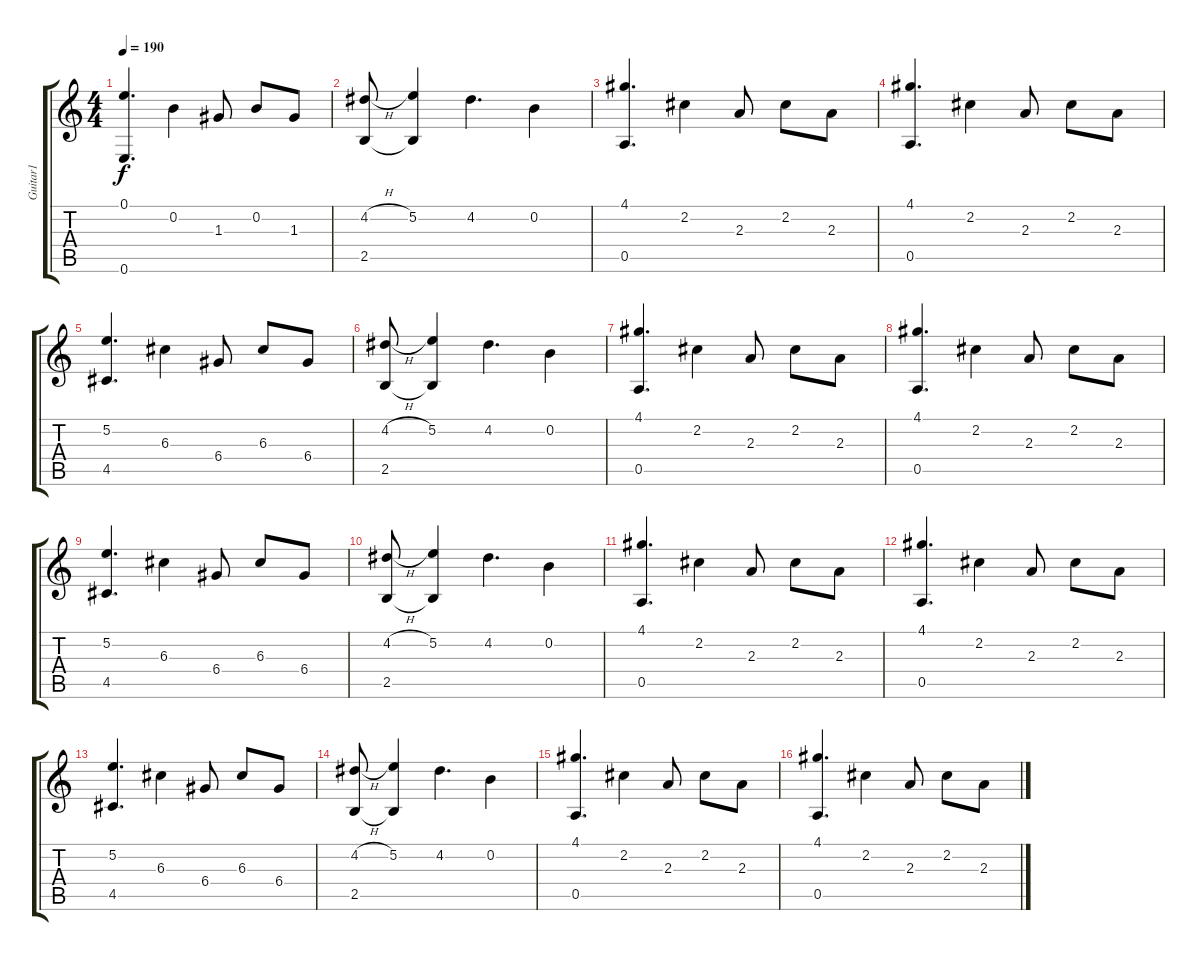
\track ("Guitar1" "Guitar1") {instrument acousticguitarsteel}
\staff {score tabs}
\tuning (E4 B3 G3 D3 A2 E2) {hide}
\ts (4 4)
\tempo 190
\clef g2
\ks c
(0.1 0.6).4{d dy f} 0.2.4 1.3.8 0.2.8 1.3.8 |
(4.2{h} 2.5).8 (5.2 2.5{t}).4 4.2.4{d} 0.2.4 |
(4.1 0.5).4{d} 2.2.4 2.3.8 2.2.8 2.3.8 |
(4.1 0.5).4{d} 2.2.4 2.3.8 2.2.8 2.3.8 |
(5.2 4.5).4{d} 6.3.4 6.4.8 6.3.8 6.4.8 |
(4.2{h} 2.5).8 (5.2 2.5{t}).4 4.2.4{d} 0.2.4 |
(4.1 0.5).4{d} 2.2.4 2.3.8 2.2.8 2.3.8 |
(4.1 0.5).4{d} 2.2.4 2.3.8 2.2.8 2.3.8 |
(5.2 4.5).4{d} 6.3.4 6.4.8 6.3.8 6.4.8 |
(4.2{h} 2.5).8 (5.2 2.5{t}).4 4.2.4{d} 0.2.4 |
(4.1 0.5).4{d} 2.2.4 2.3.8 2.2.8 2.3.8 |
(4.1 0.5).4{d} 2.2.4 2.3.8 2.2.8 2.3.8 |
(5.2 4.5).4{d} 6.3.4 6.4.8 6.3.8 6.4.8 |
(4.2{h} 2.5).8 (5.2 2.5{t}).4 4.2.4{d} 0.2.4 |
(4.1 0.5).4{d} 2.2.4 2.3.8 2.2.8 2.3.8 |
(4.1 0.5).4{d} 2.2.4 2.3.8 2.2.8 2.3.8
